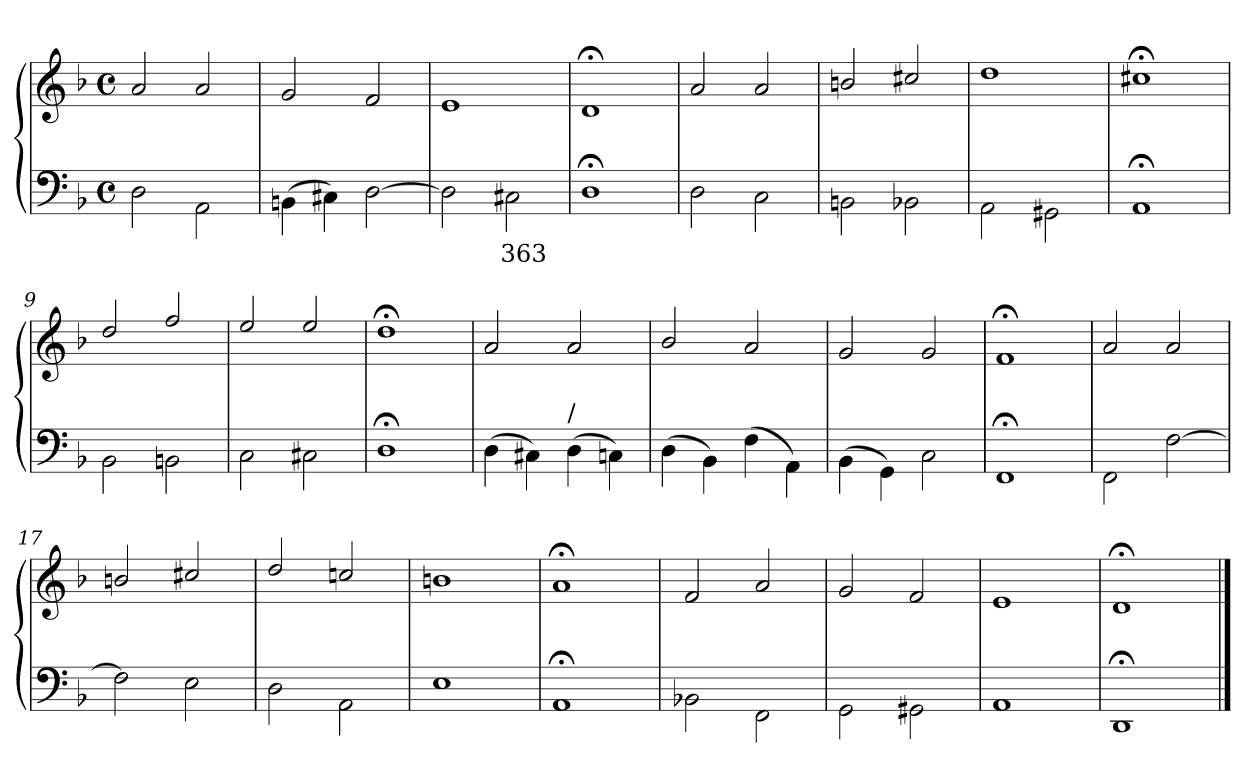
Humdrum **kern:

**kern	**text	**kern
*part1	*part1	*part1
*staff2	*staff2	*staff1
*clefF4	*	*clefG2
*k[b-]	*	*k[b-]
*M4/4	*	*M4/4
*met(c)	*	*met(c)
=1	=1	=1
2D\	.	2a/
2AA\	.	2a/
=2	=2	=2
(4BBn\	.	2g/
4C#X\)	.	.
[2D\	.	2f/
=3	=3	=3
2D\]	.	1e/
2C#X\	363	.
=4	=4	=4
1D;\	.	1d;</
=5	=5	=5
2D\	.	2a/
2C\	.	2a/
=6	=6	=6
2BBn\	.	2bn/
2BB-X\	.	2cc#X/
=7	=7	=7
2AA\	.	1dd/
2GG#X\	.	.
=8	=8	=8
1AA;\	.	1cc#X;</
!!LO:PB:g=z
=9	=9	=9
2BB-\	.	2dd/
2BBn\	.	2ff/
=10	=10	=10
2C\	.	2ee/
2C#X\	.	2ee/
=11	=11	=11
1D;\	.	1dd;</
=12	=12	=12
(4D\	.	2a/
4C#X\)	.	.
!LO:TX:t=/	!	!
(4D\	.	2a/
4Cn\)	.	.
=13	=13	=13
(4D\	.	2b-/
4BB-\)	.	.
(4F\	.	2a/
4AA\)	.	.
=14	=14	=14
(4BB-\	.	2g/
4GG\)	.	.
2C\	.	2g/
=15	=15	=15
1FF;\	.	1f;</
!!LO:LB:g=z
=16	=16	=16
2FF\	.	2a/
[2F\	.	2a/
=17	=17	=17
2F\]	.	2bn/
2E\	.	2cc#X/
=18	=18	=18
2D\	.	2dd/
2AA\	.	2ccn/
=19	=19	=19
1E\	.	1bn/
=20	=20	=20
1AA;\	.	1a;</
=21	=21	=21
2BB-X\	.	2f/
2FF\	.	2a/
=22	=22	=22
2GG\	.	2g/
2GG#X\	.	2f/
=23	=23	=23
1AA\	.	1e/
=24	=24	=24
1DD;\	.	1d;</
==	==	==
*-	*-	*-
